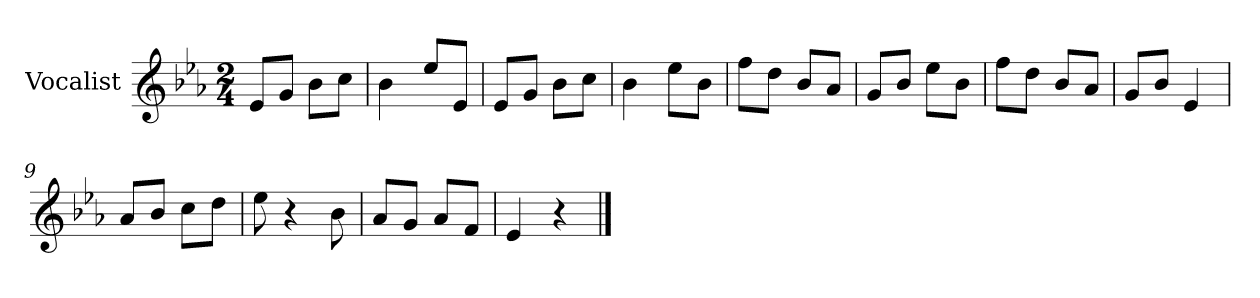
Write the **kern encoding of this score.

**kern
*part1
*staff1
*I"Vocalist
*k[b-e-a-]
*E-:
*M2/4
=1
8e-L
8gJ
8b-L
8ccJ
=2
4b-
8ee-L
8e-J
=3
8e-L
8gJ
8b-L
8ccJ
=4
4b-
8ee-L
8b-J
=5
8ffL
8ddJ
8b-L
8a-J
=6
8gL
8b-J
8ee-L
8b-J
=7
8ffL
8ddJ
8b-L
8a-J
=8
8gL
8b-J
4e-
=9
8a-L
8b-J
8ccL
8ddJ
=10
8ee-
4r
8b-
=11
8a-L
8gJ
8a-L
8fJ
=12
4e-
4r
==
*-
